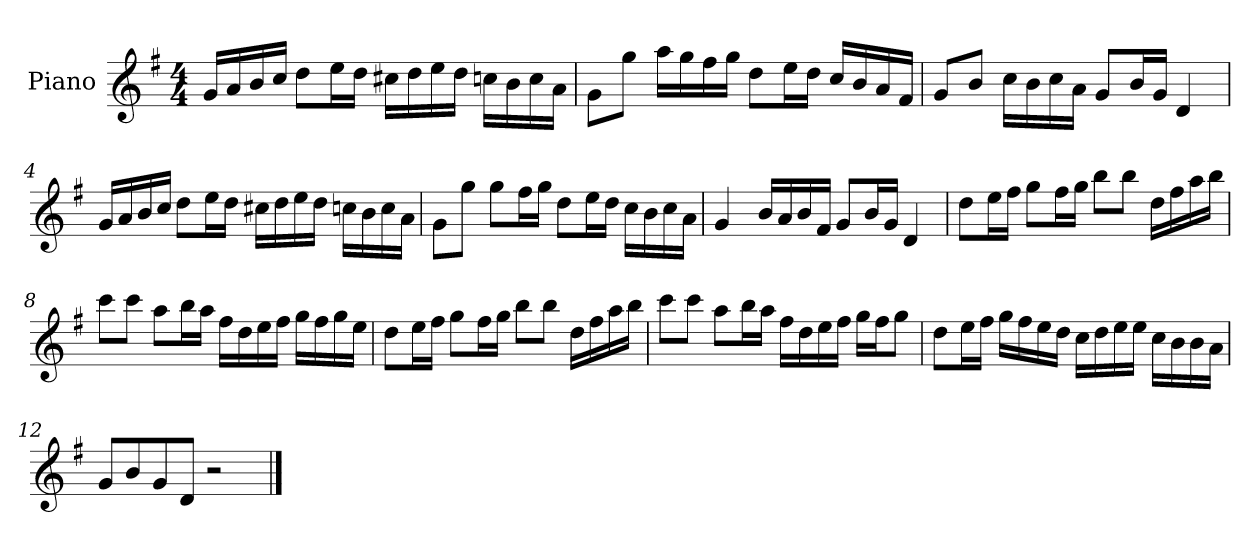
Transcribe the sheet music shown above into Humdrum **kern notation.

**kern
*part1
*staff1
*I"Piano
*I'P-no
*clefG2
*k[f#]
*M4/4
*MM90
=1
16g/LL
16a/
16b/
16cc/JJ
8dd\L
16ee\L
16dd\JJ
16cc#X\LL
16dd\
16ee\
16dd\JJ
16ccn\LL
16b\
16cc\
16a\JJ
=2
8g\L
8gg\J
16aa\LL
16gg\
16ff#\
16gg\JJ
8dd\L
16ee\L
16dd\JJ
16cc/LL
16b/
16a/
16f#/JJ
=3
8g/L
8b/J
16cc\LL
16b\
16cc\
16a\JJ
8g/L
16b/L
16g/JJ
4d/
!!LO:LB:g=z
=4
16g/LL
16a/
16b/
16cc/JJ
8dd\L
16ee\L
16dd\JJ
16cc#X\LL
16dd\
16ee\
16dd\JJ
16ccn\LL
16b\
16cc\
16a\JJ
=5
8g\L
8gg\J
8gg\L
16ff#\L
16gg\JJ
8dd\L
16ee\L
16dd\JJ
16cc\LL
16b\
16cc\
16a\JJ
=6
4g/
16b/LL
16a/
16b/
16f#/JJ
8g/L
16b/L
16g/JJ
4d/
!!LO:LB:g=z
=7
8dd\L
16ee\L
16ff#\JJ
8gg\L
16ff#\L
16gg\JJ
8bb\L
8bb\J
16dd\LL
16ff#\
16aa\
16bb\JJ
=8
8ccc\L
8ccc\J
8aa\L
16bb\L
16aa\JJ
16ff#\LL
16dd\
16ee\
16ff#\JJ
16gg\LL
16ff#\
16gg\
16ee\JJ
=9
8dd\L
16ee\L
16ff#\JJ
8gg\L
16ff#\L
16gg\JJ
8bb\L
8bb\J
16dd\LL
16ff#\
16aa\
16bb\JJ
!!LO:LB:g=z
=10
8ccc\L
8ccc\J
8aa\L
16bb\L
16aa\JJ
16ff#\LL
16dd\
16ee\
16ff#\JJ
16gg\LL
16ff#\J
8gg\J
=11
8dd\L
16ee\L
16ff#\JJ
16gg\LL
16ff#\
16ee\
16dd\JJ
16cc\LL
16dd\
16ee\
16ee\JJ
16cc\LL
16b\
16b\
16a\JJ
=12
8g/L
8b/
8g/
8d/J
2r
==
*-
